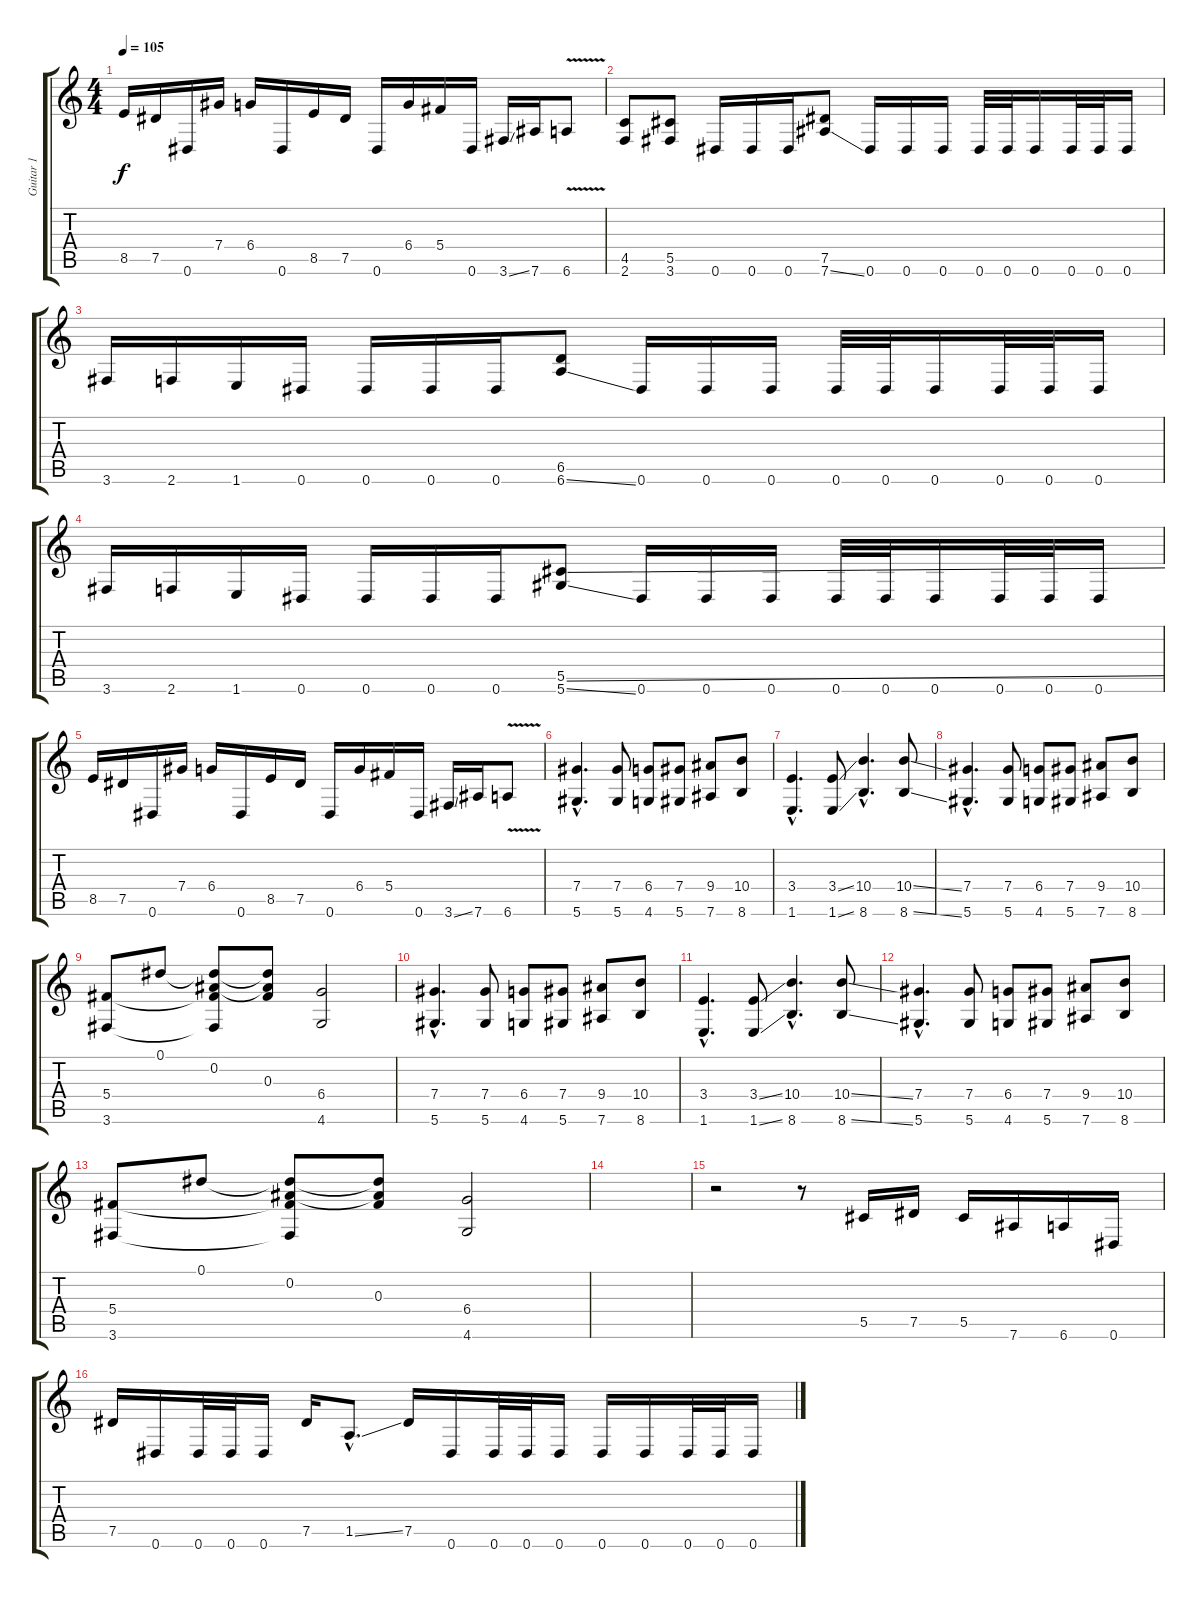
\track ("Guitar 1" "Guitar 1") {instrument overdrivenguitar}
\staff {score tabs}
\tuning (Eb4 Bb3 Gb3 Db3 Ab2 Eb2) {hide}
\ts (4 4)
\tempo 105
\clef g2
\ks c
8.5.16{dy f} 7.5.16 0.6.16 7.4.16 6.4.16 0.6.16 8.5.16 7.5.16 0.6.16 6.4.16 5.4.16 0.6.16 3.6{ss}.16 7.6.16 6.6{v}.8 |
(4.5 2.6).8 (5.5 3.6).8 0.6.16 0.6.16 0.6.16 (7.5 7.6{ss}).8 0.6.16 0.6.16 0.6.16 0.6.32 0.6.32 0.6.16 0.6.32 0.6.32 0.6.16 |
3.6.16 2.6.16 1.6.16 0.6.16 0.6.16 0.6.16 0.6.16 (6.5 6.6{ss}).8 0.6.16 0.6.16 0.6.16 0.6.32 0.6.32 0.6.16 0.6.32 0.6.32 0.6.16 |
3.6.16 2.6.16 1.6.16 0.6.16 0.6.16 0.6.16 0.6.16 (5.5{ss} 5.6{ss}).8 0.6.16 0.6.16 0.6.16 0.6.32 0.6.32 0.6.16 0.6.32 0.6.32 0.6.16 |
8.5.16 7.5.16 0.6.16 7.4.16 6.4.16 0.6.16 8.5.16 7.5.16 0.6.16 6.4.16 5.4.16 0.6.16 3.6{ss}.16 7.6.16 6.6{v}.8 |
(7.4{hac} 5.6{hac}).4{d} (7.4 5.6).8 (6.4 4.6).8 (7.4 5.6).8 (9.4 7.6).8 (10.4 8.6).8 |
(3.4{hac} 1.6{hac}).4{d} (3.4{ss} 1.6{ss}).8 (10.4{hac} 8.6{hac}).4{d} (10.4{ss} 8.6{ss}).8 |
(7.4{hac} 5.6{hac}).4{d} (7.4 5.6).8 (6.4 4.6).8 (7.4 5.6).8 (9.4 7.6).8 (10.4 8.6).8 |
(5.4 3.6).8 0.1.8 (0.1{t} 0.2 5.4{t} 3.6{t}).8 (0.1{t} 0.2{t} 0.3).8 (6.4 4.6).2 |
(7.4{hac} 5.6{hac}).4{d} (7.4 5.6).8 (6.4 4.6).8 (7.4 5.6).8 (9.4 7.6).8 (10.4 8.6).8 |
(3.4{hac} 1.6{hac}).4{d} (3.4{ss} 1.6{ss}).8 (10.4{hac} 8.6{hac}).4{d} (10.4{ss} 8.6{ss}).8 |
(7.4{hac} 5.6{hac}).4{d} (7.4 5.6).8 (6.4 4.6).8 (7.4 5.6).8 (9.4 7.6).8 (10.4 8.6).8 |
(5.4 3.6).8 0.1.8 (0.1{t} 0.2 5.4{t} 3.6{t}).8 (0.1{t} 0.2{t} 0.3).8 (6.4 4.6).2 |
|
r.2 r.8 5.5.16 7.5.16 5.5.16 7.6.16 6.6.16 0.6.16 |
7.5.16 0.6.16 0.6.32 0.6.32 0.6.16 7.5.16 1.5{ss hac}.8{d} 7.5.16 0.6.16 0.6.32 0.6.32 0.6.16 0.6.16 0.6.16 0.6.32 0.6.32 0.6.16
